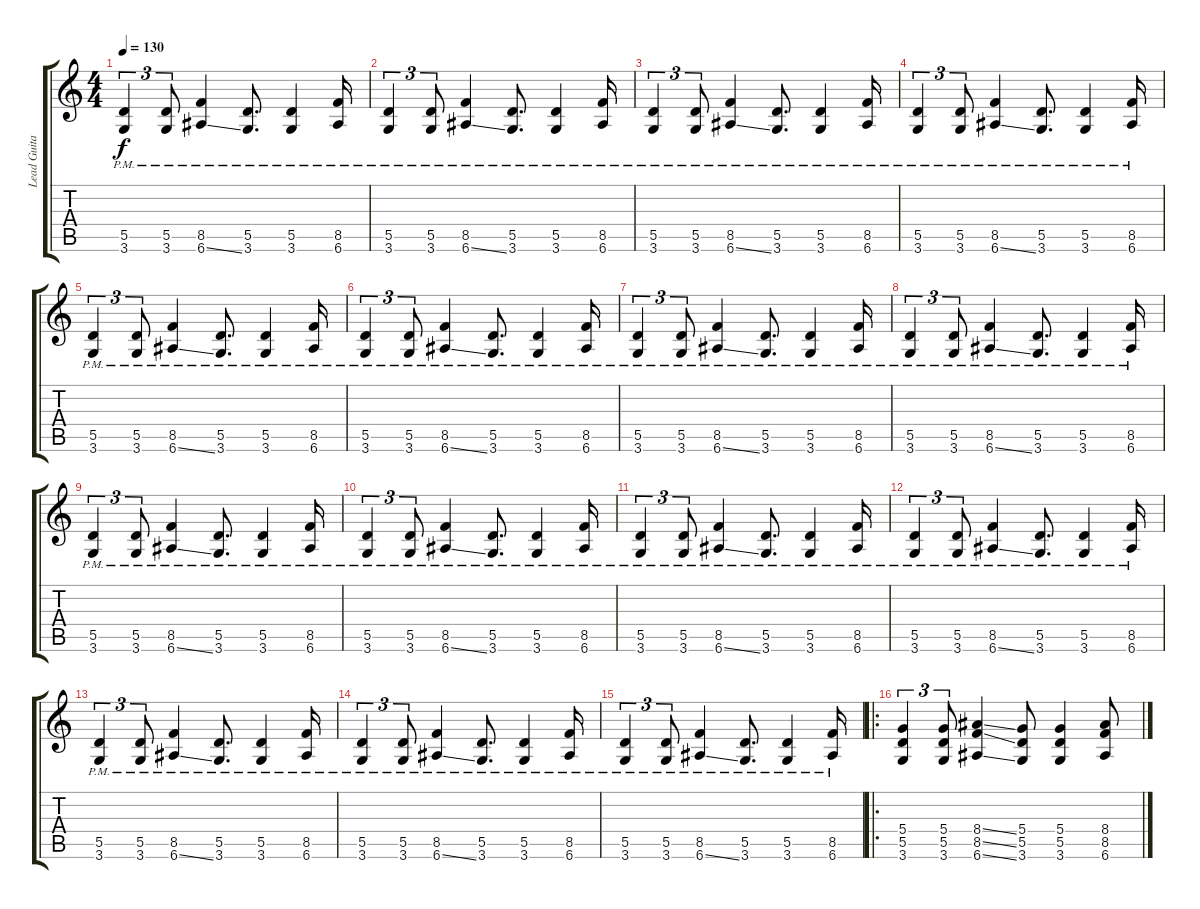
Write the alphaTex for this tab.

\track ("Lead Guitar" "Lead Guita") {instrument distortionguitar}
\staff {score tabs}
\tuning (E4 B3 G3 D3 A2 E2) {hide}
\ts (4 4)
\tempo 130
\clef g2
\ks c
(5.5 3.6{pm}).4{tu (3 2) dy f} (5.5 3.6{pm}).8{tu (3 2)} (8.5 6.6{ss pm}).4 (5.5 3.6{pm}).8{d} (5.5 3.6{pm}).4 (8.5 6.6{pm}).16 |
(5.5 3.6{pm}).4{tu (3 2)} (5.5 3.6{pm}).8{tu (3 2)} (8.5 6.6{ss pm}).4 (5.5 3.6{pm}).8{d} (5.5 3.6{pm}).4 (8.5 6.6{pm}).16 |
(5.5 3.6{pm}).4{tu (3 2)} (5.5 3.6{pm}).8{tu (3 2)} (8.5 6.6{ss pm}).4 (5.5 3.6{pm}).8{d} (5.5 3.6{pm}).4 (8.5 6.6{pm}).16 |
(5.5 3.6{pm}).4{tu (3 2)} (5.5 3.6{pm}).8{tu (3 2)} (8.5 6.6{ss pm}).4 (5.5 3.6{pm}).8{d} (5.5 3.6{pm}).4 (8.5 6.6{pm}).16 |
(5.5 3.6{pm}).4{tu (3 2)} (5.5 3.6{pm}).8{tu (3 2)} (8.5 6.6{ss pm}).4 (5.5 3.6{pm}).8{d} (5.5 3.6{pm}).4 (8.5 6.6{pm}).16 |
(5.5 3.6{pm}).4{tu (3 2)} (5.5 3.6{pm}).8{tu (3 2)} (8.5 6.6{ss pm}).4 (5.5 3.6{pm}).8{d} (5.5 3.6{pm}).4 (8.5 6.6{pm}).16 |
(5.5 3.6{pm}).4{tu (3 2)} (5.5 3.6{pm}).8{tu (3 2)} (8.5 6.6{ss pm}).4 (5.5 3.6{pm}).8{d} (5.5 3.6{pm}).4 (8.5 6.6{pm}).16 |
(5.5 3.6{pm}).4{tu (3 2)} (5.5 3.6{pm}).8{tu (3 2)} (8.5 6.6{ss pm}).4 (5.5 3.6{pm}).8{d} (5.5 3.6{pm}).4 (8.5 6.6{pm}).16 |
(5.5 3.6{pm}).4{tu (3 2)} (5.5 3.6{pm}).8{tu (3 2)} (8.5 6.6{ss pm}).4 (5.5 3.6{pm}).8{d} (5.5 3.6{pm}).4 (8.5 6.6{pm}).16 |
(5.5 3.6{pm}).4{tu (3 2)} (5.5 3.6{pm}).8{tu (3 2)} (8.5 6.6{ss pm}).4 (5.5 3.6{pm}).8{d} (5.5 3.6{pm}).4 (8.5 6.6{pm}).16 |
(5.5 3.6{pm}).4{tu (3 2)} (5.5 3.6{pm}).8{tu (3 2)} (8.5 6.6{ss pm}).4 (5.5 3.6{pm}).8{d} (5.5 3.6{pm}).4 (8.5 6.6{pm}).16 |
(5.5 3.6{pm}).4{tu (3 2)} (5.5 3.6{pm}).8{tu (3 2)} (8.5 6.6{ss pm}).4 (5.5 3.6{pm}).8{d} (5.5 3.6{pm}).4 (8.5 6.6{pm}).16 |
(5.5 3.6{pm}).4{tu (3 2)} (5.5 3.6{pm}).8{tu (3 2)} (8.5 6.6{ss pm}).4 (5.5 3.6{pm}).8{d} (5.5 3.6{pm}).4 (8.5 6.6{pm}).16 |
(5.5 3.6{pm}).4{tu (3 2)} (5.5 3.6{pm}).8{tu (3 2)} (8.5 6.6{ss pm}).4 (5.5 3.6{pm}).8{d} (5.5 3.6{pm}).4 (8.5 6.6{pm}).16 |
(5.5 3.6{pm}).4{tu (3 2)} (5.5 3.6{pm}).8{tu (3 2)} (8.5 6.6{ss pm}).4 (5.5 3.6{pm}).8{d} (5.5 3.6{pm}).4 (8.5 6.6{pm}).16 |
\ro
(5.4 5.5 3.6).4{tu (3 2)} (5.4 5.5 3.6).8{tu (3 2)} (8.4{ss} 8.5{ss} 6.6{ss}).4 (5.4 5.5 3.6).8 (5.4 5.5 3.6).4 (8.4 8.5 6.6).8
